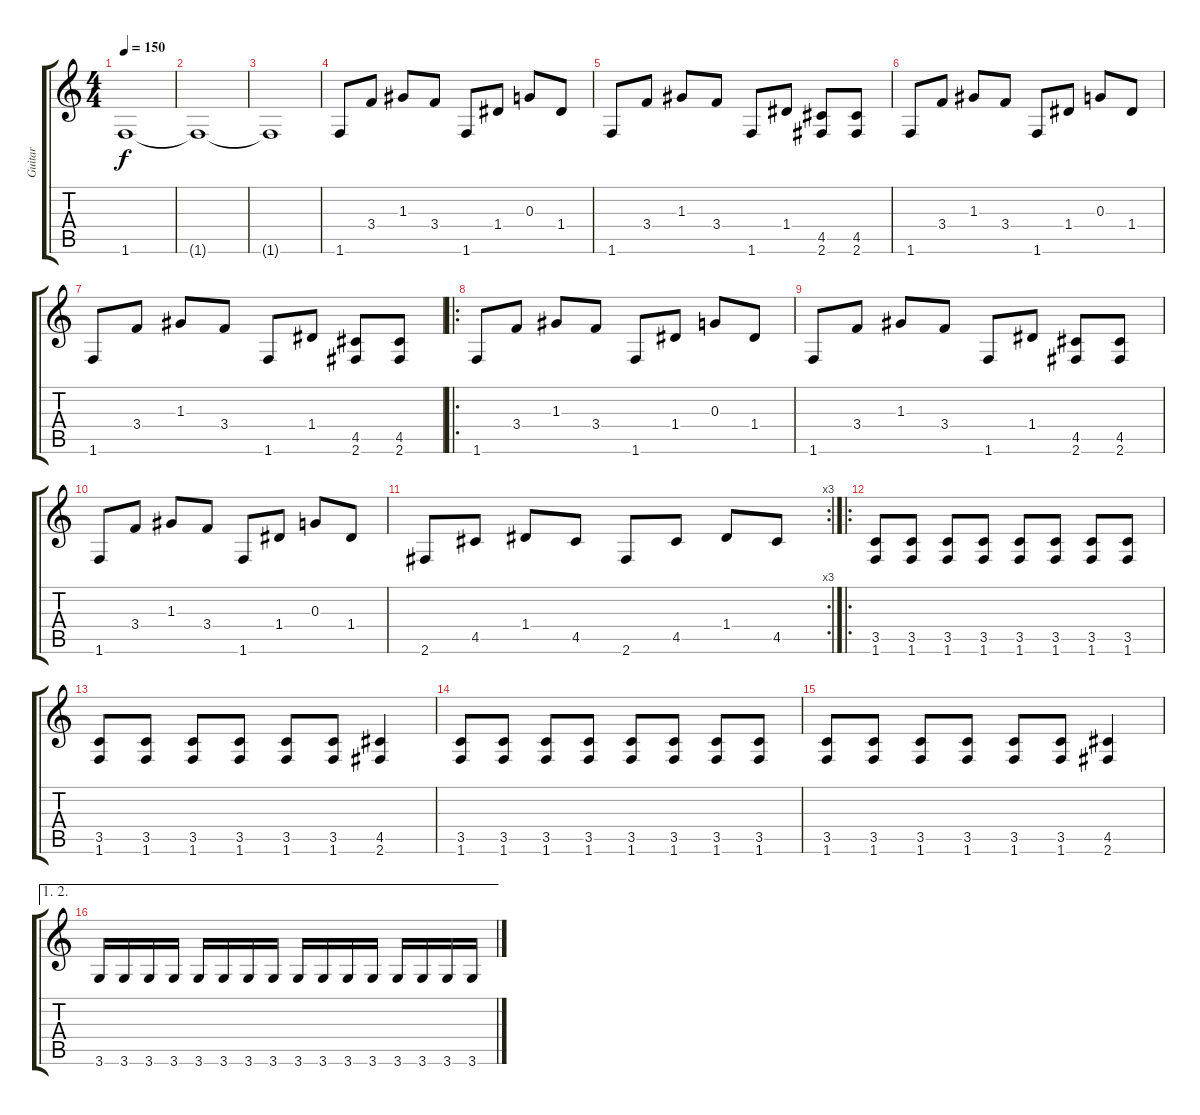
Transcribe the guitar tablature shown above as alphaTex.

\track ("Guitar" "Guitar") {instrument distortionguitar}
\staff {score tabs}
\tuning (E4 B3 G3 D3 A2 E2) {hide}
\ts (4 4)
\tempo 150
\clef g2
\ks c
1.6{t}.1{dy f} |
1.6{t}.1 |
1.6{t}.1 |
1.6.8 3.4.8 1.3.8 3.4.8 1.6.8 1.4.8 0.3.8 1.4.8 |
1.6.8 3.4.8 1.3.8 3.4.8 1.6.8 1.4.8 (4.5 2.6).8 (4.5 2.6).8 |
1.6.8 3.4.8 1.3.8 3.4.8 1.6.8 1.4.8 0.3.8 1.4.8 |
1.6.8 3.4.8 1.3.8 3.4.8 1.6.8 1.4.8 (4.5 2.6).8 (4.5 2.6).8 |
\ro
1.6.8 3.4.8 1.3.8 3.4.8 1.6.8 1.4.8 0.3.8 1.4.8 |
1.6.8 3.4.8 1.3.8 3.4.8 1.6.8 1.4.8 (4.5 2.6).8 (4.5 2.6).8 |
1.6.8 3.4.8 1.3.8 3.4.8 1.6.8 1.4.8 0.3.8 1.4.8 |
\rc 3
2.6.8 4.5.8 1.4.8 4.5.8 2.6.8 4.5.8 1.4.8 4.5.8 |
\ro
(3.5 1.6).8 (3.5 1.6).8 (3.5 1.6).8 (3.5 1.6).8 (3.5 1.6).8 (3.5 1.6).8 (3.5 1.6).8 (3.5 1.6).8 |
(3.5 1.6).8 (3.5 1.6).8 (3.5 1.6).8 (3.5 1.6).8 (3.5 1.6).8 (3.5 1.6).8 (4.5 2.6).4 |
(3.5 1.6).8 (3.5 1.6).8 (3.5 1.6).8 (3.5 1.6).8 (3.5 1.6).8 (3.5 1.6).8 (3.5 1.6).8 (3.5 1.6).8 |
(3.5 1.6).8 (3.5 1.6).8 (3.5 1.6).8 (3.5 1.6).8 (3.5 1.6).8 (3.5 1.6).8 (4.5 2.6).4 |
\ae (1 2)
3.6.16 3.6.16 3.6.16 3.6.16 3.6.16 3.6.16 3.6.16 3.6.16 3.6.16 3.6.16 3.6.16 3.6.16 3.6.16 3.6.16 3.6.16 3.6.16
